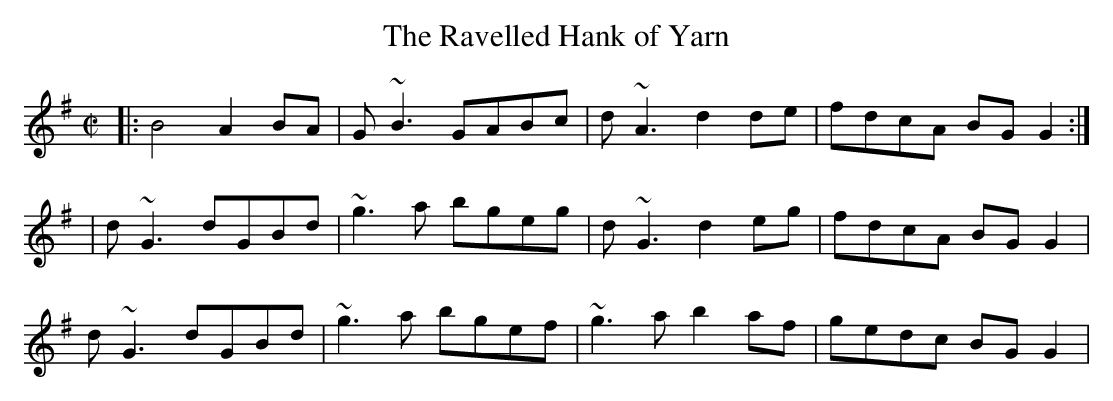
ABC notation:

X:1
T:Ravelled Hank of Yarn, The
M:C|
K:G
|: B4 A2BA | G~B3 GABc | d~A3 d2de | fdcA BGG2 :|
| d~G3 dGBd | ~g3a bgeg | d~G3 d2eg | fdcA BGG2 |
d~G3 dGBd | ~g3a bgef | ~g3a b2af | gedc BGG2 |
